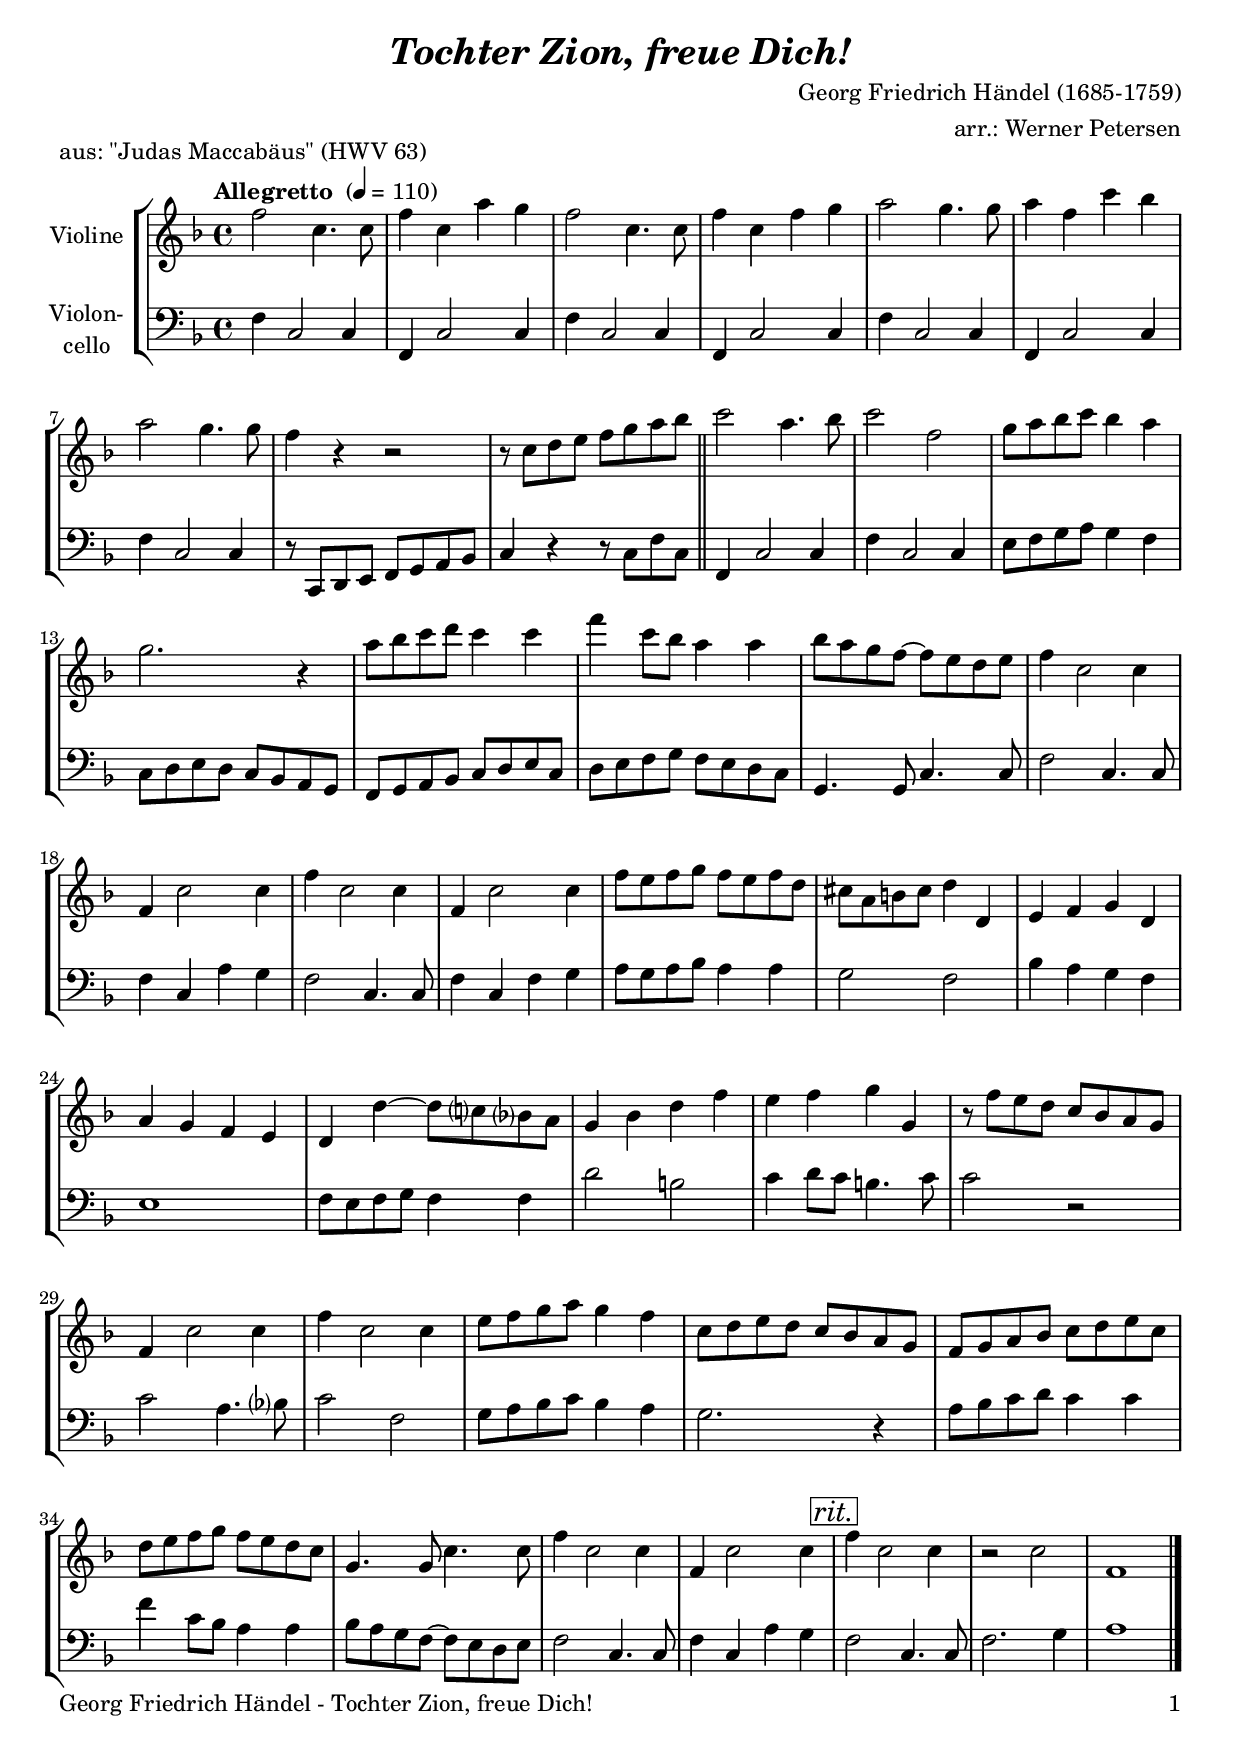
\version "2.18.2"
\include "deutsch.ly"
  
#(set-global-staff-size 20)

\header {
  title     = \markup \bold \italic "Tochter Zion, freue Dich!"
  composer  = "Georg Friedrich Händel (1685-1759)"
  arranger  = "arr.: Werner Petersen"
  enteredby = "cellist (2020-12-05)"
  piece     = "aus: \"Judas Maccabäus\" (HWV 63)"
}

voiceconsts = {
  \key c \minor
  \time 4/4
  \clef "treble"
%  \numericTimeSignature
  % Set default beaming for all staves
%  \set Timing.beamExceptions = #'()
%  \set Timing.baseMoment     = #(ly:make-moment 1 4)
%  \set Timing.beatStructure  = #'(1 1 1)
  \tempo "Allegretto " 4=110
}

mivl = "violin"
%miba = "pizzicato strings"
miba = "cello"

rit = \mark \markup \box \italic "rit."

va = \relative c'' {
  \voiceconsts

  es2 b4. b8
  es4 b g' f
  es2 b4. b8
  es4 b es f
  g2 f4. f8
  g4 es b' as
  g2 f4. f8

  es4 r r2
  r8 b c d es f g as \bar "||"
  b2 g4. as8
  b2 es,
  f8 g as b as4 g

  f2. r4
  g8 as b c b4 b
  es b8 as g4 g
  as8 g f es~ es d c d
  es4 b2 b4

  es, b'2 b4
  es b2 b4
  es, b'2 b4
  es8 d es f es d es c
  h g a h c4 c,
  d es f c
  g' f es d

  c c'~ c8 b? as? g
  f4 as c es
  d es f f,
  r8 es' d c b as g f
  es4 b'2 b4
  es b2 b4

  d8 es f g f4 es
  b8 c d c b as g f
  es f g as b c d b
  c d es f es d c b
  f4. f8 b4. b8

  es4 b2 b4
  es, b'2 b4 \rit
  es b2 b4
  r2 b
  es,1 \bar "|."
}

vb = \relative c {
  \voiceconsts
  \clef "bass"

  es4 b2 b4
  es, b'2 b4
  es b2 b4
  es, b'2 b4
  es b2 b4
  es, b'2 b4
  es b2 b4

  r8 b, c d es f g as
  b4 r r8 b es b \bar "||"
  es,4 b'2 b4
  es b2 b4
  d8 es f g f4 es

  b8 c d c b as g f
  es f g as b c d b
  c d es f es d c b
  f4. f8 b4. b8
  es2 b4. b8

  es4 b g' f
  es2 b4. b8
  es4 b es f
  g8 f g as g4 g
  f2 es
  as4 g f es
  d1

  es8 d es f es4 es
  c'2 a
  b4 c8 b a4. b8
  b2 r
  b g4. as?8
  b2 es,

  f8 g as b as4 g
  f2. r4
  g8 as b c b4 b
  es b8 as g4 g
  as8 g f es~ es d c d

  es2 b4. b8
  es4 b g' f \rit
  es2 b4. b8
  es2. f4
  g1 \bar "|."
}


music = \new StaffGroup <<
      \new Staff {
	\set Staff.midiInstrument = \mivl
	\set Staff.instrumentName = \markup \center-column { "Violine" }
	\transpose c d { \va }
      }

      \new Staff {
	\set Staff.midiInstrument = \miba
	\set Staff.instrumentName = \markup \center-column { "Violon-" "cello" }
	\transpose c d { \vb }
      }
>>

\book {
   \paper {
    print-page-number = ##t
    print-first-page-number = ##t
    ragged-last-bottom = ##f
    oddHeaderMarkup = \markup \null
    evenHeaderMarkup = \markup \null
    oddFooterMarkup = \markup {
      \fill-line {
        \on-the-fly #print-page-number-check-first
        "Georg Friedrich Händel - Tochter Zion, freue Dich!" \fromproperty #'page:page-number-string
      }
    }
    evenFooterMarkup = \oddFooterMarkup
  } \score {
    \music
    \layout {}
  }

  \score {
    \unfoldRepeats \music

    \midi {
      \context {
        \Score
      }
    }
  }
}